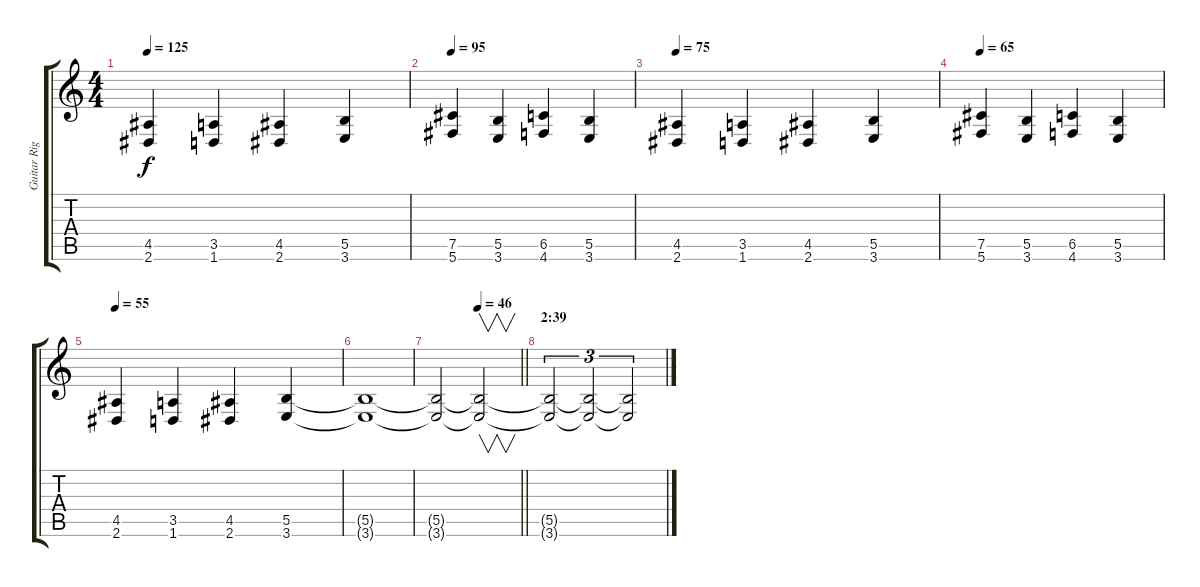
\track ("Guitar Right" "Guitar Rig") {instrument distortionguitar}
\staff {score tabs}
\tuning (Db4 Ab3 E3 B2 Gb2 Db2) {hide}
\ts (4 4)
\tempo 125
\clef g2
\ks c
(4.5 2.6).4{dy f} (3.5 1.6).4 (4.5 2.6).4 (5.5 3.6).4 |
\tempo 95
(7.5 5.6).4 (5.5 3.6).4 (6.5 4.6).4 (5.5 3.6).4 |
\tempo 75
(4.5 2.6).4 (3.5 1.6).4 (4.5 2.6).4 (5.5 3.6).4 |
\tempo 65
(7.5 5.6).4 (5.5 3.6).4 (6.5 4.6).4 (5.5 3.6).4 |
\tempo 55
(4.5 2.6).4 (3.5 1.6).4 (4.5 2.6).4 (5.5 3.6).4 |
(5.5{t} 3.6{t}).1{volume 8} |
\tempo (46 0.5)
\barLineRight lightlight
(5.5{t} 3.6{t}).2 (5.5{t} 3.6{t}).2{v volume 3} |
\section ("" "2:39")
(5.5{t} 3.6{t}).2{tu (3 2)} (5.5{t} 3.6{t}).2{tu (3 2)} (5.5{t} 3.6{t}).2{tu (3 2)}
